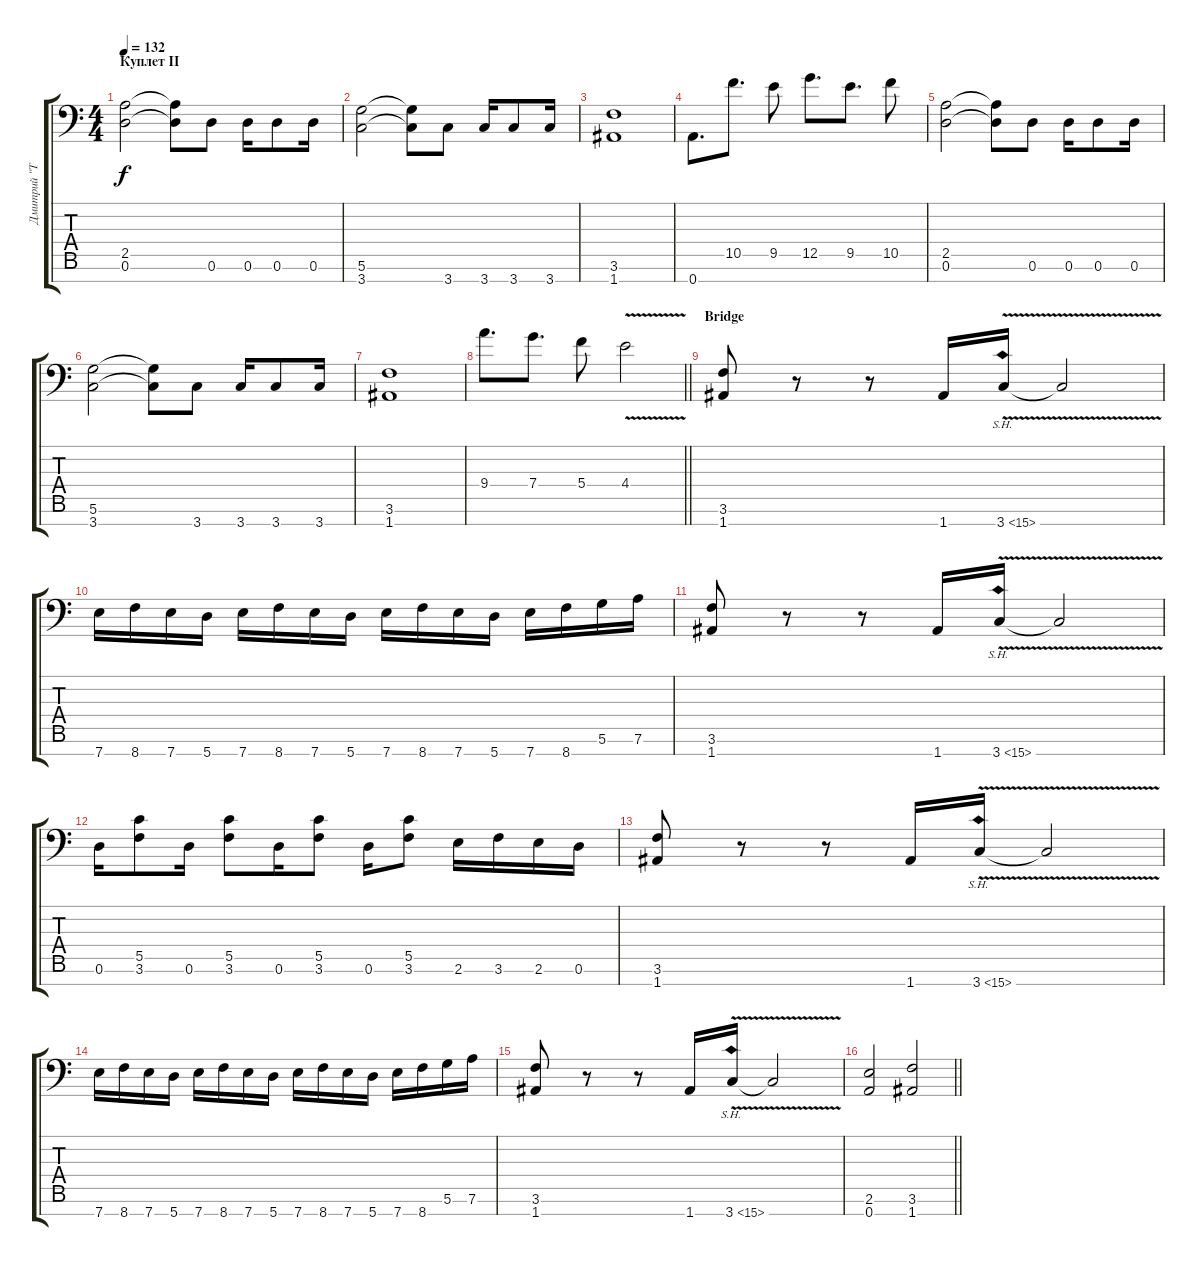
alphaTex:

\track ("Дмитрий \"Terris\" Процко" "Дмитрий \"T") {instrument distortionguitar}
\staff {score tabs}
\tuning (D4 A3 F3 C3 G2 D2 A1) {hide}
\ts (4 4)
\section ("" "Куплет II")
\tempo 132
\clef f4
\ks c
(2.5 0.6).2{dy f} (2.5{t} 0.6{t}).8 0.6.8 0.6.16 0.6.8 0.6.16 |
(5.6 3.7).2 (5.6{t} 3.7{t}).8 3.7.8 3.7.16 3.7.8 3.7.16 |
(3.6 1.7).1 |
0.7.8{d} 10.5.8{d} 9.5.8 12.5.8{d} 9.5.8{d} 10.5.8 |
(2.5 0.6).2 (2.5{t} 0.6{t}).8 0.6.8 0.6.16 0.6.8 0.6.16 |
(5.6 3.7).2 (5.6{t} 3.7{t}).8 3.7.8 3.7.16 3.7.8 3.7.16 |
(3.6 1.7).1 |
\barLineRight lightlight
9.4.8{d} 7.4.8{d} 5.4.8 4.4{v}.2 |
\section ("" "Bridge")
(3.6 1.7).8 r.8 r.8 1.7.16 3.7{sh 12 v}.16 3.7{t}.2 |
7.7.16 8.7.16 7.7.16 5.7.16 7.7.16 8.7.16 7.7.16 5.7.16 7.7.16 8.7.16 7.7.16 5.7.16 7.7.16 8.7.16 5.6.16 7.6.16 |
(3.6 1.7).8 r.8 r.8 1.7.16 3.7{sh 12 v}.16 3.7{t}.2 |
0.6.16 (5.5 3.6).8 0.6.16 (5.5 3.6).8 0.6.16 (5.5 3.6).8 0.6.16 (5.5 3.6).8 2.6.16 3.6.16 2.6.16 0.6.16 |
(3.6 1.7).8 r.8 r.8 1.7.16 3.7{sh 12 v}.16 3.7{t}.2 |
7.7.16 8.7.16 7.7.16 5.7.16 7.7.16 8.7.16 7.7.16 5.7.16 7.7.16 8.7.16 7.7.16 5.7.16 7.7.16 8.7.16 5.6.16 7.6.16 |
(3.6 1.7).8 r.8 r.8 1.7.16 3.7{sh 12 v}.16 3.7{t}.2 |
\barLineRight lightlight
(2.6 0.7).2 (3.6 1.7).2
